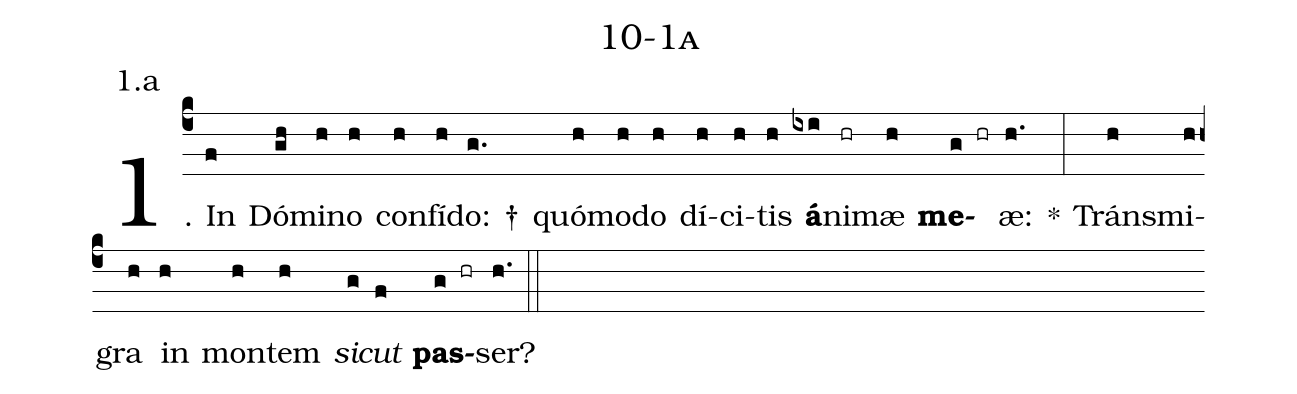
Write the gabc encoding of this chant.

name: 10-1a;
annotation: 1.a;
%%
(c4)1. In(f) Dó(gh)mi(h)no(h) con(h)fí(h)do: †(g.) quó(h)mo(h)do(h) dí(h)ci(h)tis(h) <b>á</b>(ixi)ni(hr)mæ(h) <b>me</b>(g hr)æ:(h.) *(:) Tráns(h)mi(h)gra(h) in(h) mon(h)tem(h) <i>sic</i>(g)<i>ut</i>(f) <b>pas</b>(g hr)ser?(h.) (::)
